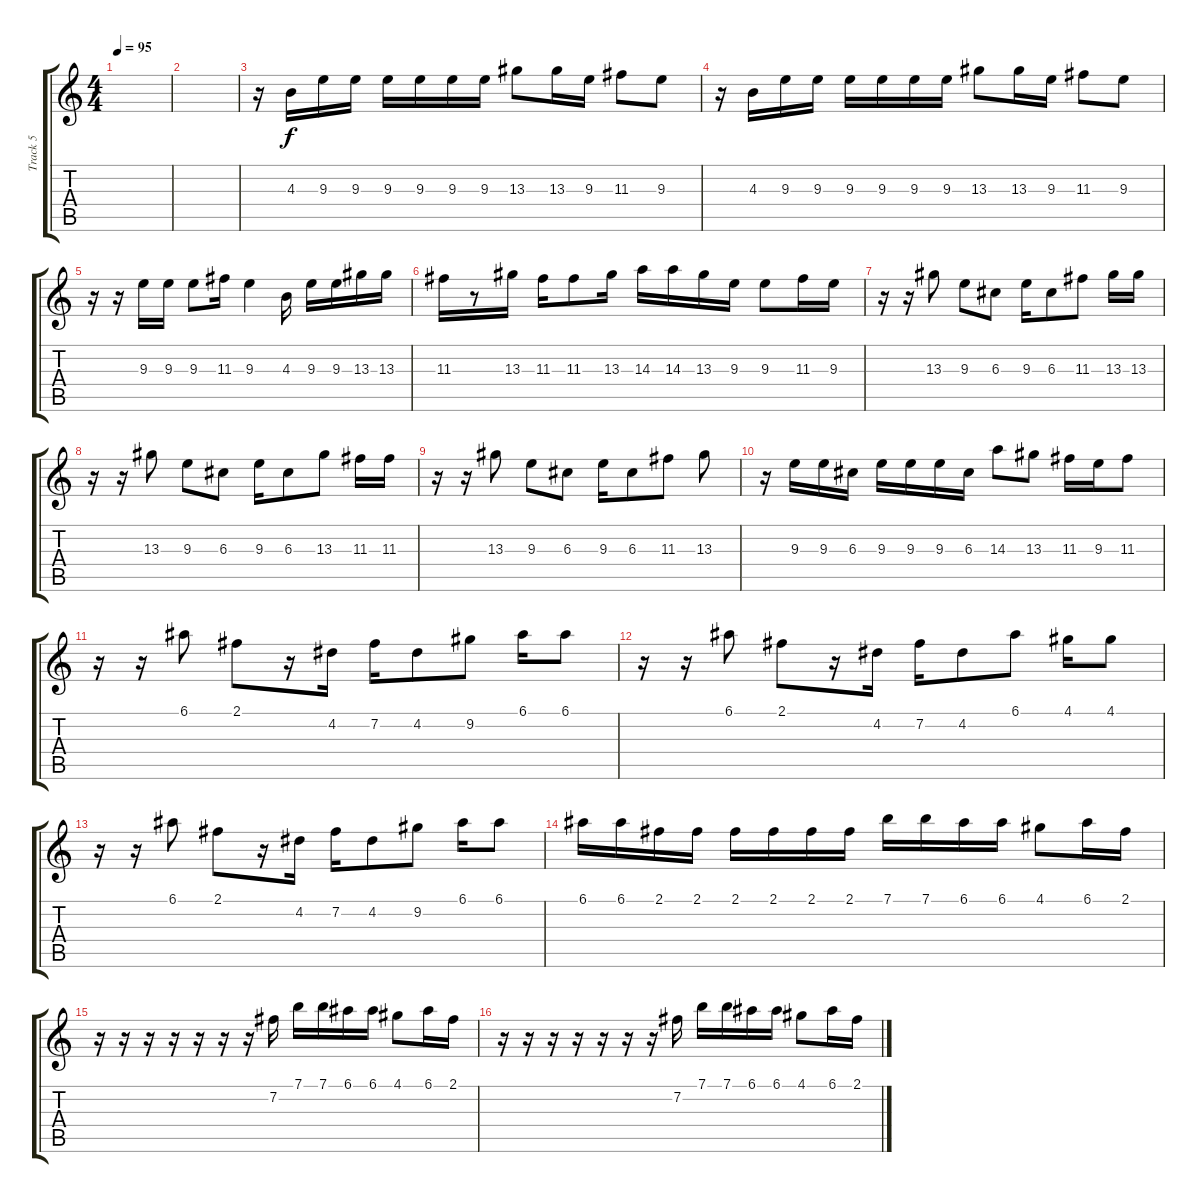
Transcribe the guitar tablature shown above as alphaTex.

\track ("Track 5" "Track 5") {instrument contrabass}
\staff {score tabs}
\tuning (E4 B3 G3 D3 A2 E2) {hide}
\ts (4 4)
\tempo 95
\clef g2
\ks c
|
|
r.16 4.3.16 9.3.16 9.3.16 9.3.16 9.3.16 9.3.16 9.3.16 13.3.8 13.3.16 9.3.16 11.3.8 9.3.8 |
r.16 4.3.16 9.3.16 9.3.16 9.3.16 9.3.16 9.3.16 9.3.16 13.3.8 13.3.16 9.3.16 11.3.8 9.3.8 |
r.16 r.16 9.3.16 9.3.16 9.3.8 11.3.16 9.3.4 4.3.16 9.3.16 9.3.16 13.3.16 13.3.16 |
11.3.16 r.8 13.3.16 11.3.16 11.3.8 13.3.16 14.3.16 14.3.16 13.3.16 9.3.16 9.3.8 11.3.16 9.3.16 |
r.16 r.16 13.3.8 9.3.8 6.3.8 9.3.16 6.3.8 11.3.8 13.3.16 13.3.16 |
r.16 r.16 13.3.8 9.3.8 6.3.8 9.3.16 6.3.8 13.3.8 11.3.16 11.3.16 |
r.16 r.16 13.3.8 9.3.8 6.3.8 9.3.16 6.3.8 11.3.8 13.3.8 |
r.16 9.3.16 9.3.16 6.3.16 9.3.16 9.3.16 9.3.16 6.3.16 14.3.8 13.3.8 11.3.16 9.3.16 11.3.8 |
r.16 r.16 6.1.8 2.1.8 r.16 4.2.16 7.2.16 4.2.8 9.2.8 6.1.16 6.1.8 |
r.16 r.16 6.1.8 2.1.8 r.16 4.2.16 7.2.16 4.2.8 6.1.8 4.1.16 4.1.8 |
r.16 r.16 6.1.8 2.1.8 r.16 4.2.16 7.2.16 4.2.8 9.2.8 6.1.16 6.1.8 |
6.1.16 6.1.16 2.1.16 2.1.16 2.1.16 2.1.16 2.1.16 2.1.16 7.1.16 7.1.16 6.1.16 6.1.16 4.1.8 6.1.16 2.1.16 |
r.16 r.16 r.16 r.16 r.16 r.16 r.16 7.2.16 7.1.16 7.1.16 6.1.16 6.1.16 4.1.8 6.1.16 2.1.16 |
r.16 r.16 r.16 r.16 r.16 r.16 r.16 7.2.16 7.1.16 7.1.16 6.1.16 6.1.16 4.1.8 6.1.16 2.1.16
